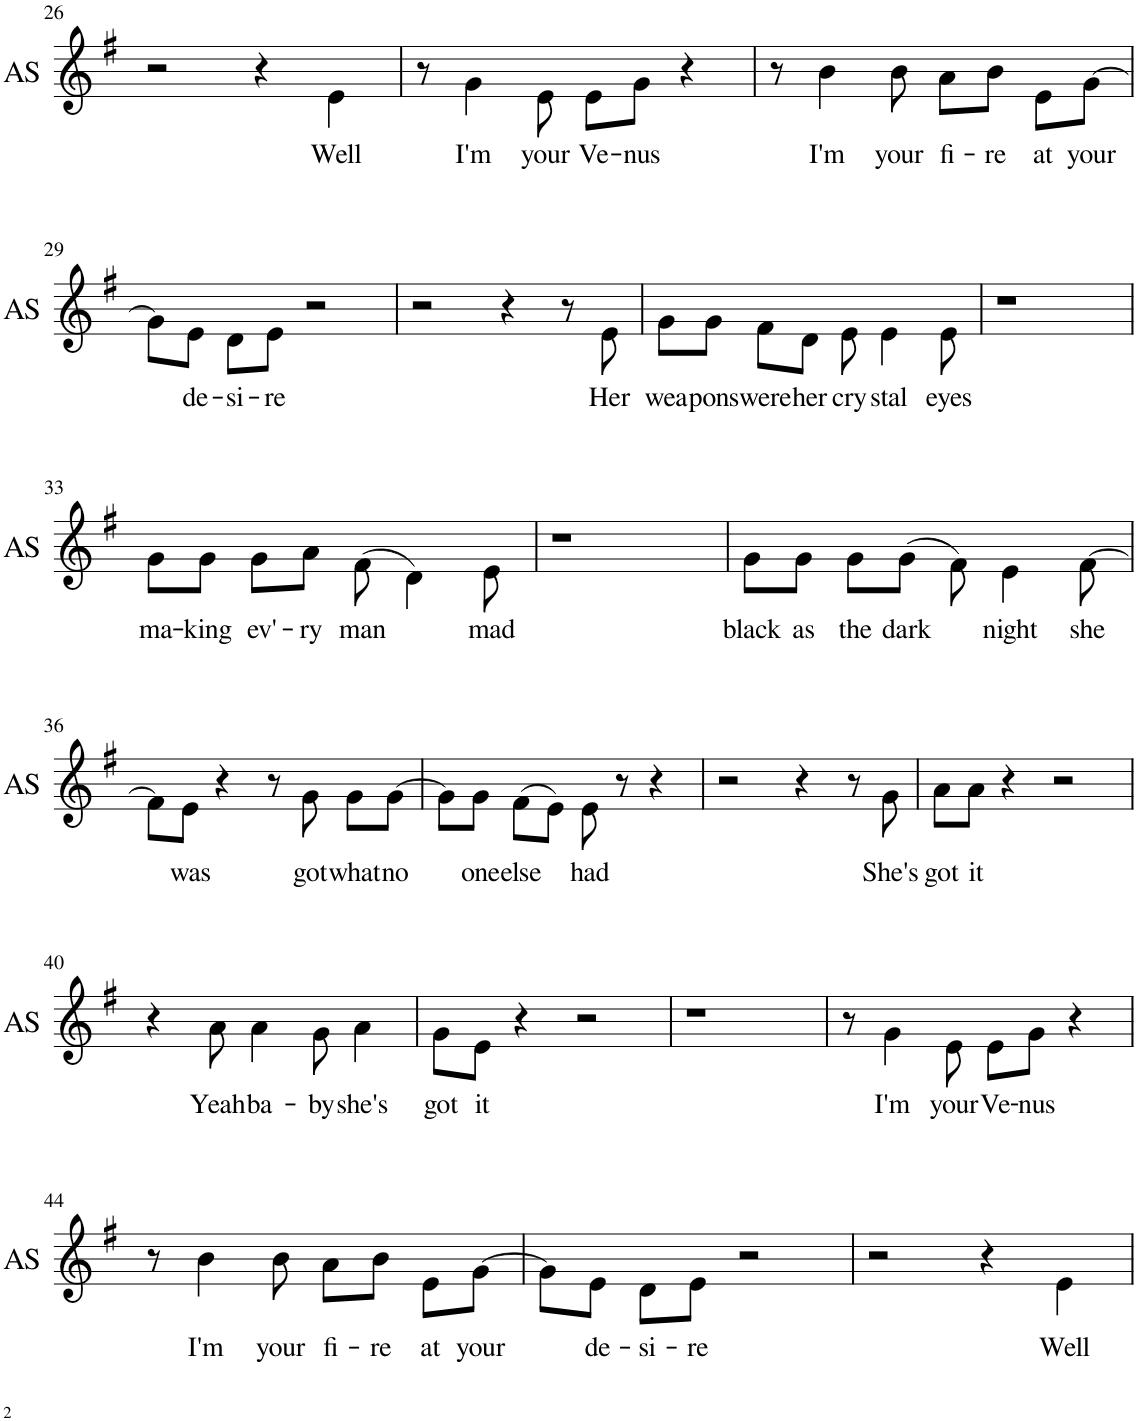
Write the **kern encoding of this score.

**kern	**text
*part1	*part1
*staff1	*staff1
*I"Vocals	*
!!LO:PB:g=z
*clefG2	*
*ITrd5c9	*
*k[f#]	*
*M4/4	*
=26	=26
2r	.
4r	.
!	!LO:LY:b
4e\	Well
=27	=27
8r	.
!	!LO:LY:b
4g\	I'm
!	!LO:LY:b
8e\	your
!	!LO:LY:b
8e\L	Ve-
!	!LO:LY:b
8g\J	-nus
4r	.
=28	=28
8r	.
!	!LO:LY:b
4b\	I'm
!	!LO:LY:b
8b\	your
!	!LO:LY:b
8a\L	fi-
!	!LO:LY:b
8b\J	-re
!	!LO:LY:b
8e\L	at
!	!LO:LY:b
[8g\J	your
!!LO:LB:g=z
=29	=29
8g\L]	.
!	!LO:LY:b
8e\J	de-
!	!LO:LY:b
8d\L	-si-
!	!LO:LY:b
8e\J	-re
2r	.
=30	=30
2r	.
4r	.
8r	.
!	!LO:LY:b
8e\	Her
=31	=31
!	!LO:LY:b
8g\L	wea-
!	!LO:LY:b
8g\J	-pons
!	!LO:LY:b
8f#\L	were
!	!LO:LY:b
8d\J	her
!	!LO:LY:b
8e\	cry-
!	!LO:LY:b
4e\	-stal
!	!LO:LY:b
8e\	eyes
=32	=32
1r	.
!!LO:LB:g=z
=33	=33
!	!LO:LY:b
8g\L	ma-
!	!LO:LY:b
8g\J	-king
!	!LO:LY:b
8g\L	ev'-
!	!LO:LY:b
8a\J	-ry
!	!LO:LY:b
(8f#\	man
4d\)	.
!	!LO:LY:b
8e\	mad
=34	=34
1r	.
=35	=35
!	!LO:LY:b
8g\L	black
!	!LO:LY:b
8g\J	as
!	!LO:LY:b
8g\L	the
!	!LO:LY:b
(8g\J	dark
8f#\)	.
!	!LO:LY:b
4e\	night
!	!LO:LY:b
[8f#\	she
!!LO:LB:g=z
=36	=36
8f#\L]	.
!	!LO:LY:b
8e\J	was
4r	.
8r	.
!	!LO:LY:b
8g\	got
!	!LO:LY:b
8g\L	what
!	!LO:LY:b
[8g\J	no
=37	=37
8g\L]	.
!	!LO:LY:b
8g\J	one
!	!LO:LY:b
(8f#\L	else
8e\J)	.
!	!LO:LY:b
8e\	had
8r	.
4r	.
=38	=38
2r	.
4r	.
8r	.
!	!LO:LY:b
8g\	She's
=39	=39
!	!LO:LY:b
8a\L	got
!	!LO:LY:b
8a\J	it
4r	.
2r	.
!!LO:LB:g=z
=40	=40
4r	.
!	!LO:LY:b
8a\	Yeah
!	!LO:LY:b
4a\	ba-
!	!LO:LY:b
8g\	-by
!	!LO:LY:b
4a\	she's
=41	=41
!	!LO:LY:b
8g\L	got
!	!LO:LY:b
8e\J	it
4r	.
2r	.
=42	=42
1r	.
=43	=43
8r	.
!	!LO:LY:b
4g\	I'm
!	!LO:LY:b
8e\	your
!	!LO:LY:b
8e\L	Ve-
!	!LO:LY:b
8g\J	-nus
4r	.
!!LO:LB:g=z
=44	=44
8r	.
!	!LO:LY:b
4b\	I'm
!	!LO:LY:b
8b\	your
!	!LO:LY:b
8a\L	fi-
!	!LO:LY:b
8b\J	-re
!	!LO:LY:b
8e\L	at
!	!LO:LY:b
[8g\J	your
=45	=45
8g\L]	.
!	!LO:LY:b
8e\J	de-
!	!LO:LY:b
8d\L	-si-
!	!LO:LY:b
8e\J	-re
2r	.
=46	=46
2r	.
4r	.
!	!LO:LY:b
4e\	Well
=	=
*-	*-
